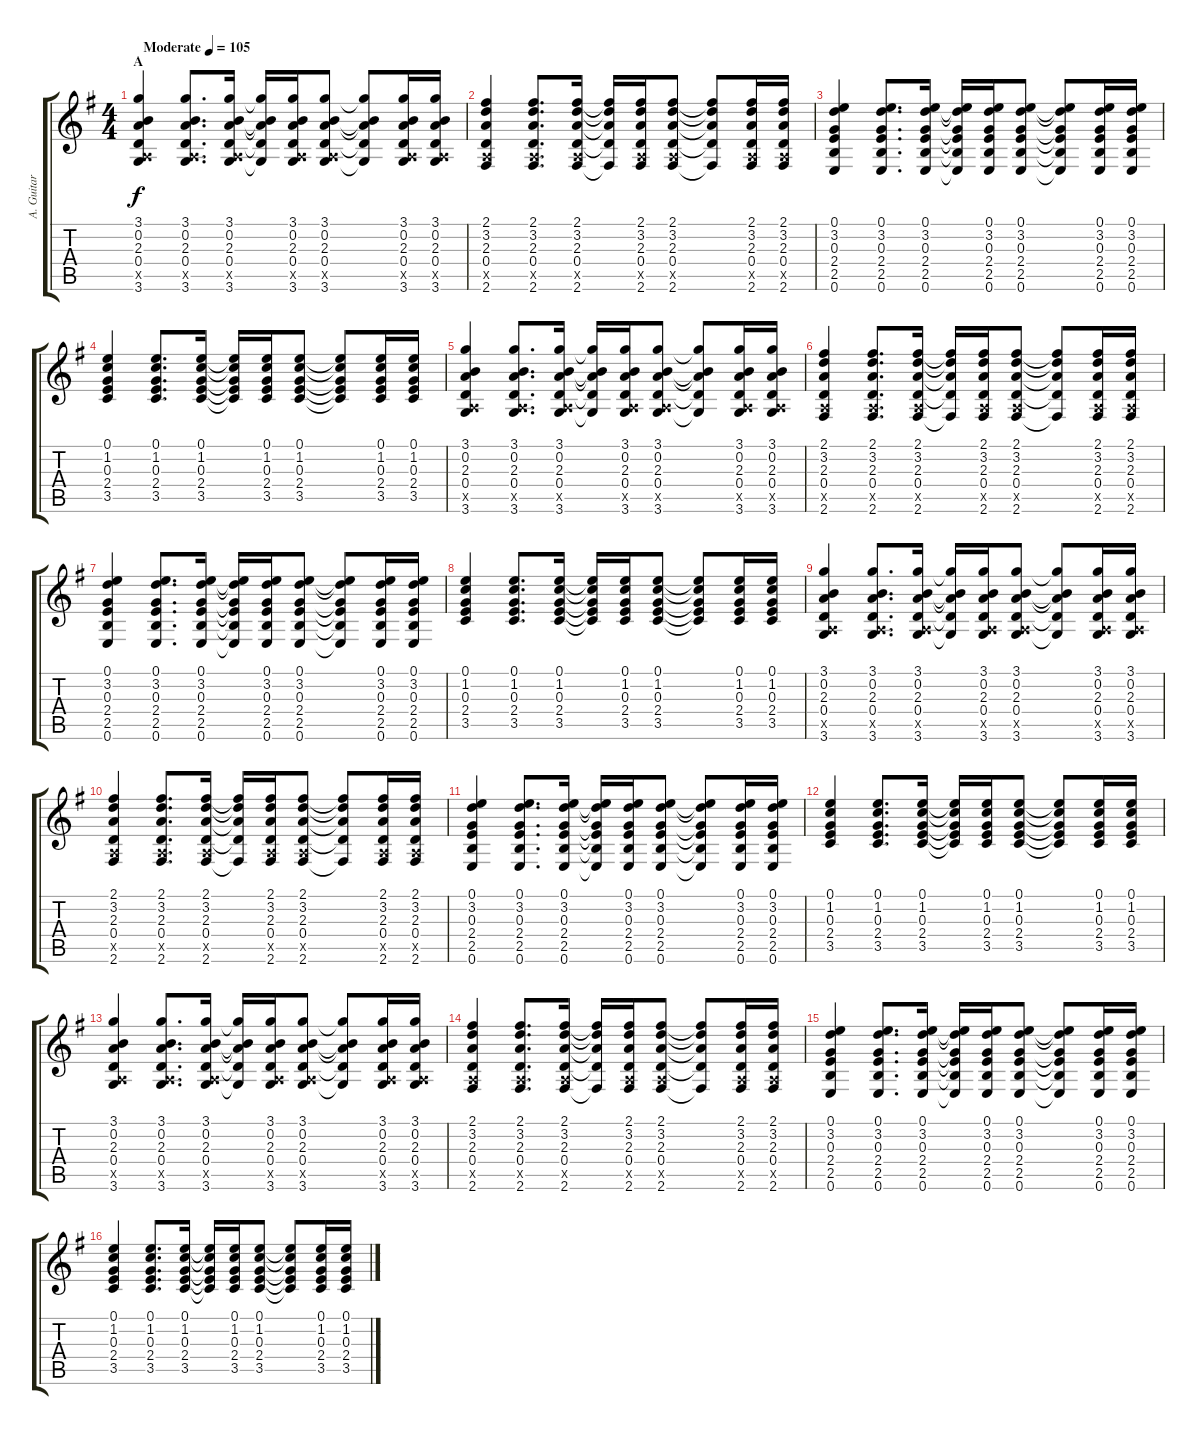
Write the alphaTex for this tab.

\track ("A. Guitar III" "A. Guitar ") {instrument acousticguitarsteel}
\staff {score tabs}
\tuning (E4 B3 G3 D3 A2 E2) {hide}
\ts (4 4)
\section ("" "A")
\tempo (105 "Moderate")
\clef g2
\ks g
(3.1 0.2 2.3 0.4 0.5{x} 3.6).4{dy f instrument acousticguitarsteel} (3.1 0.2 2.3 0.4 0.5{x} 3.6).8{d} (3.1 0.2 2.3 0.4 0.5{x} 3.6).16 (3.1{t} 0.2{t} 2.3{t} 0.4{t} 3.6{t}).16 (3.1 0.2 2.3 0.4 0.5{x} 3.6).16 (3.1 0.2 2.3 0.4 0.5{x} 3.6).8 (3.1{t} 0.2{t} 2.3{t} 0.4{t} 3.6{t}).8 (3.1 0.2 2.3 0.4 0.5{x} 3.6).16 (3.1 0.2 2.3 0.4 0.5{x} 3.6).16 |
(2.1 3.2 2.3 0.4 0.5{x} 2.6).4 (2.1 3.2 2.3 0.4 0.5{x} 2.6).8{d} (2.1 3.2 2.3 0.4 0.5{x} 2.6).16 (2.1{t} 3.2{t} 2.3{t} 0.4{t} 2.6{t}).16 (2.1 3.2 2.3 0.4 0.5{x} 2.6).16 (2.1 3.2 2.3 0.4 0.5{x} 2.6).8 (2.1{t} 3.2{t} 2.3{t} 0.4{t} 2.6{t}).8 (2.1 3.2 2.3 0.4 0.5{x} 2.6).16 (2.1 3.2 2.3 0.4 0.5{x} 2.6).16 |
(0.1 3.2 0.3 2.4 2.5 0.6).4 (0.1 3.2 0.3 2.4 2.5 0.6).8{d} (0.1 3.2 0.3 2.4 2.5 0.6).16 (0.1{t} 3.2{t} 0.3{t} 2.4{t} 2.5{t} 0.6{t}).16 (0.1 3.2 0.3 2.4 2.5 0.6).16 (0.1 3.2 0.3 2.4 2.5 0.6).8 (0.1{t} 3.2{t} 0.3{t} 2.4{t} 2.5{t} 0.6{t}).8 (0.1 3.2 0.3 2.4 2.5 0.6).16 (0.1 3.2 0.3 2.4 2.5 0.6).16 |
(0.1 1.2 0.3 2.4 3.5).4 (0.1 1.2 0.3 2.4 3.5).8{d} (0.1 1.2 0.3 2.4 3.5).16 (0.1{t} 1.2{t} 0.3{t} 2.4{t} 3.5{t}).16 (0.1 1.2 0.3 2.4 3.5).16 (0.1 1.2 0.3 2.4 3.5).8 (0.1{t} 1.2{t} 0.3{t} 2.4{t} 3.5{t}).8 (0.1 1.2 0.3 2.4 3.5).16 (0.1 1.2 0.3 2.4 3.5).16 |
(3.1 0.2 2.3 0.4 0.5{x} 3.6).4 (3.1 0.2 2.3 0.4 0.5{x} 3.6).8{d} (3.1 0.2 2.3 0.4 0.5{x} 3.6).16 (3.1{t} 0.2{t} 2.3{t} 0.4{t} 3.6{t}).16 (3.1 0.2 2.3 0.4 0.5{x} 3.6).16 (3.1 0.2 2.3 0.4 0.5{x} 3.6).8 (3.1{t} 0.2{t} 2.3{t} 0.4{t} 3.6{t}).8 (3.1 0.2 2.3 0.4 0.5{x} 3.6).16 (3.1 0.2 2.3 0.4 0.5{x} 3.6).16 |
(2.1 3.2 2.3 0.4 0.5{x} 2.6).4 (2.1 3.2 2.3 0.4 0.5{x} 2.6).8{d} (2.1 3.2 2.3 0.4 0.5{x} 2.6).16 (2.1{t} 3.2{t} 2.3{t} 0.4{t} 2.6{t}).16 (2.1 3.2 2.3 0.4 0.5{x} 2.6).16 (2.1 3.2 2.3 0.4 0.5{x} 2.6).8 (2.1{t} 3.2{t} 2.3{t} 0.4{t} 2.6{t}).8 (2.1 3.2 2.3 0.4 0.5{x} 2.6).16 (2.1 3.2 2.3 0.4 0.5{x} 2.6).16 |
(0.1 3.2 0.3 2.4 2.5 0.6).4 (0.1 3.2 0.3 2.4 2.5 0.6).8{d} (0.1 3.2 0.3 2.4 2.5 0.6).16 (0.1{t} 3.2{t} 0.3{t} 2.4{t} 2.5{t} 0.6{t}).16 (0.1 3.2 0.3 2.4 2.5 0.6).16 (0.1 3.2 0.3 2.4 2.5 0.6).8 (0.1{t} 3.2{t} 0.3{t} 2.4{t} 2.5{t} 0.6{t}).8 (0.1 3.2 0.3 2.4 2.5 0.6).16 (0.1 3.2 0.3 2.4 2.5 0.6).16 |
(0.1 1.2 0.3 2.4 3.5).4 (0.1 1.2 0.3 2.4 3.5).8{d} (0.1 1.2 0.3 2.4 3.5).16 (0.1{t} 1.2{t} 0.3{t} 2.4{t} 3.5{t}).16 (0.1 1.2 0.3 2.4 3.5).16 (0.1 1.2 0.3 2.4 3.5).8 (0.1{t} 1.2{t} 0.3{t} 2.4{t} 3.5{t}).8 (0.1 1.2 0.3 2.4 3.5).16 (0.1 1.2 0.3 2.4 3.5).16 |
(3.1 0.2 2.3 0.4 0.5{x} 3.6).4 (3.1 0.2 2.3 0.4 0.5{x} 3.6).8{d} (3.1 0.2 2.3 0.4 0.5{x} 3.6).16 (3.1{t} 0.2{t} 2.3{t} 0.4{t} 3.6{t}).16 (3.1 0.2 2.3 0.4 0.5{x} 3.6).16 (3.1 0.2 2.3 0.4 0.5{x} 3.6).8 (3.1{t} 0.2{t} 2.3{t} 0.4{t} 3.6{t}).8 (3.1 0.2 2.3 0.4 0.5{x} 3.6).16 (3.1 0.2 2.3 0.4 0.5{x} 3.6).16 |
(2.1 3.2 2.3 0.4 0.5{x} 2.6).4 (2.1 3.2 2.3 0.4 0.5{x} 2.6).8{d} (2.1 3.2 2.3 0.4 0.5{x} 2.6).16 (2.1{t} 3.2{t} 2.3{t} 0.4{t} 2.6{t}).16 (2.1 3.2 2.3 0.4 0.5{x} 2.6).16 (2.1 3.2 2.3 0.4 0.5{x} 2.6).8 (2.1{t} 3.2{t} 2.3{t} 0.4{t} 2.6{t}).8 (2.1 3.2 2.3 0.4 0.5{x} 2.6).16 (2.1 3.2 2.3 0.4 0.5{x} 2.6).16 |
(0.1 3.2 0.3 2.4 2.5 0.6).4 (0.1 3.2 0.3 2.4 2.5 0.6).8{d} (0.1 3.2 0.3 2.4 2.5 0.6).16 (0.1{t} 3.2{t} 0.3{t} 2.4{t} 2.5{t} 0.6{t}).16 (0.1 3.2 0.3 2.4 2.5 0.6).16 (0.1 3.2 0.3 2.4 2.5 0.6).8 (0.1{t} 3.2{t} 0.3{t} 2.4{t} 2.5{t} 0.6{t}).8 (0.1 3.2 0.3 2.4 2.5 0.6).16 (0.1 3.2 0.3 2.4 2.5 0.6).16 |
(0.1 1.2 0.3 2.4 3.5).4 (0.1 1.2 0.3 2.4 3.5).8{d} (0.1 1.2 0.3 2.4 3.5).16 (0.1{t} 1.2{t} 0.3{t} 2.4{t} 3.5{t}).16 (0.1 1.2 0.3 2.4 3.5).16 (0.1 1.2 0.3 2.4 3.5).8 (0.1{t} 1.2{t} 0.3{t} 2.4{t} 3.5{t}).8 (0.1 1.2 0.3 2.4 3.5).16 (0.1 1.2 0.3 2.4 3.5).16 |
(3.1 0.2 2.3 0.4 0.5{x} 3.6).4 (3.1 0.2 2.3 0.4 0.5{x} 3.6).8{d} (3.1 0.2 2.3 0.4 0.5{x} 3.6).16 (3.1{t} 0.2{t} 2.3{t} 0.4{t} 3.6{t}).16 (3.1 0.2 2.3 0.4 0.5{x} 3.6).16 (3.1 0.2 2.3 0.4 0.5{x} 3.6).8 (3.1{t} 0.2{t} 2.3{t} 0.4{t} 3.6{t}).8 (3.1 0.2 2.3 0.4 0.5{x} 3.6).16 (3.1 0.2 2.3 0.4 0.5{x} 3.6).16 |
(2.1 3.2 2.3 0.4 0.5{x} 2.6).4 (2.1 3.2 2.3 0.4 0.5{x} 2.6).8{d} (2.1 3.2 2.3 0.4 0.5{x} 2.6).16 (2.1{t} 3.2{t} 2.3{t} 0.4{t} 2.6{t}).16 (2.1 3.2 2.3 0.4 0.5{x} 2.6).16 (2.1 3.2 2.3 0.4 0.5{x} 2.6).8 (2.1{t} 3.2{t} 2.3{t} 0.4{t} 2.6{t}).8 (2.1 3.2 2.3 0.4 0.5{x} 2.6).16 (2.1 3.2 2.3 0.4 0.5{x} 2.6).16 |
(0.1 3.2 0.3 2.4 2.5 0.6).4 (0.1 3.2 0.3 2.4 2.5 0.6).8{d} (0.1 3.2 0.3 2.4 2.5 0.6).16 (0.1{t} 3.2{t} 0.3{t} 2.4{t} 2.5{t} 0.6{t}).16 (0.1 3.2 0.3 2.4 2.5 0.6).16 (0.1 3.2 0.3 2.4 2.5 0.6).8 (0.1{t} 3.2{t} 0.3{t} 2.4{t} 2.5{t} 0.6{t}).8 (0.1 3.2 0.3 2.4 2.5 0.6).16 (0.1 3.2 0.3 2.4 2.5 0.6).16 |
(0.1 1.2 0.3 2.4 3.5).4 (0.1 1.2 0.3 2.4 3.5).8{d} (0.1 1.2 0.3 2.4 3.5).16 (0.1{t} 1.2{t} 0.3{t} 2.4{t} 3.5{t}).16 (0.1 1.2 0.3 2.4 3.5).16 (0.1 1.2 0.3 2.4 3.5).8 (0.1{t} 1.2{t} 0.3{t} 2.4{t} 3.5{t}).8 (0.1 1.2 0.3 2.4 3.5).16 (0.1 1.2 0.3 2.4 3.5).16
